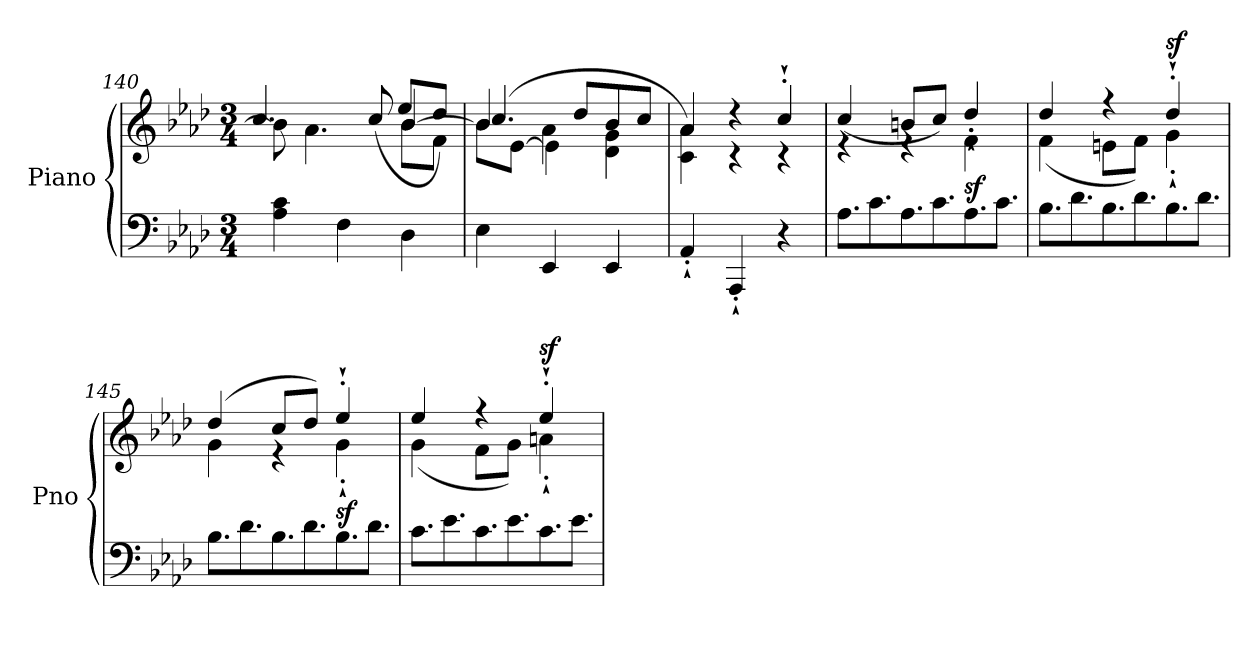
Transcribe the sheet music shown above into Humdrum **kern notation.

**kern	**kern	**dynam
*part1	*part1	*part1
*staff2	*staff1	*staff1/2
*I"Piano	*	*
*I'Pno	*	*
*clefF4	*clefG2	*
*k[b-e-a-d-]	*k[b-e-a-d-]	*
*A-:	*A-:	*
*M3/4	*M3/4	*
=140	=140	=140
*	*^	*
*	*	*^	*
4A-\ 4c\	8b-\]	4.cc/	2ryy	.
.	4.a-\	.	.	.
4F\	.	.	.	.
.	.	(8cc/	.	.
4D-\	[4b-/	8ee-/L	8b-\L	.
.	.	8dd-/J)	8f\J	.
=141	=141	=141	=141	=141
4E-\	4b-/]	(4.cc/	8b-\L	.
.	.	.	[8e-\J	.
4EE-/	4a-\	.	4e-\]	.
.	.	8dd-/L	.	.
4EE-/	4d-\ 4g\	8b-/	4ryy	.
.	.	8cc/J	.	.
*	*	*v	*v	*
=142	=142	=142	=142
4AA-`'/	4a-/	4c\ 4a-\)	.
4AAA-`'/	4rdd	4rc	.
4r	4cc`'/	4rc	.
=143	=143	=143	=143
*Xtuplet	*	*	*
12.A-\L	4re	(4cc/	.
12.c\	.	.	.
12.A-\	4re	8bn/L	.
12.c\	.	8cc/J)	.
!	!	!	!LO:DY:b
12.A-\	4f`'\	4dd-`'/	sf
12.c\J	.	.	.
=144	=144	=144	=144
12.B-\L	4dd-/	(4f\	.
12.d-\	.	.	.
12.B-\	4rff	8en\L	.
12.d-\	.	8f\J)	.
!	!	!	!LO:DY:a
12.B-\	4dd-`'/	4g`'\	sf
12.d-\J	.	.	.
!!LO:LB:g=z	!!
=145	=145	=145	=145
12.B-\L	(4dd-/	4g\	.
12.d-\	.	.	.
12.B-\	8cc/L	4re	.
12.d-\	8dd-/J)	.	.
!	!	!	!LO:DY:b
12.B-\	4ee-`'/	4g`'\	sf
12.d-\J	.	.	.
=146	=146	=146	=146
12.c\L	4ee-/	(4g\	.
12.e-\	.	.	.
12.c\	4rff	8f\L	.
12.e-\	.	8g\J)	.
!	!	!	!LO:DY:a
12.c\	4ee-`'/	4an`'\	sf
12.e-\J	.	.	.
*	*v	*v	*
=	=	=
*-	*-	*-
